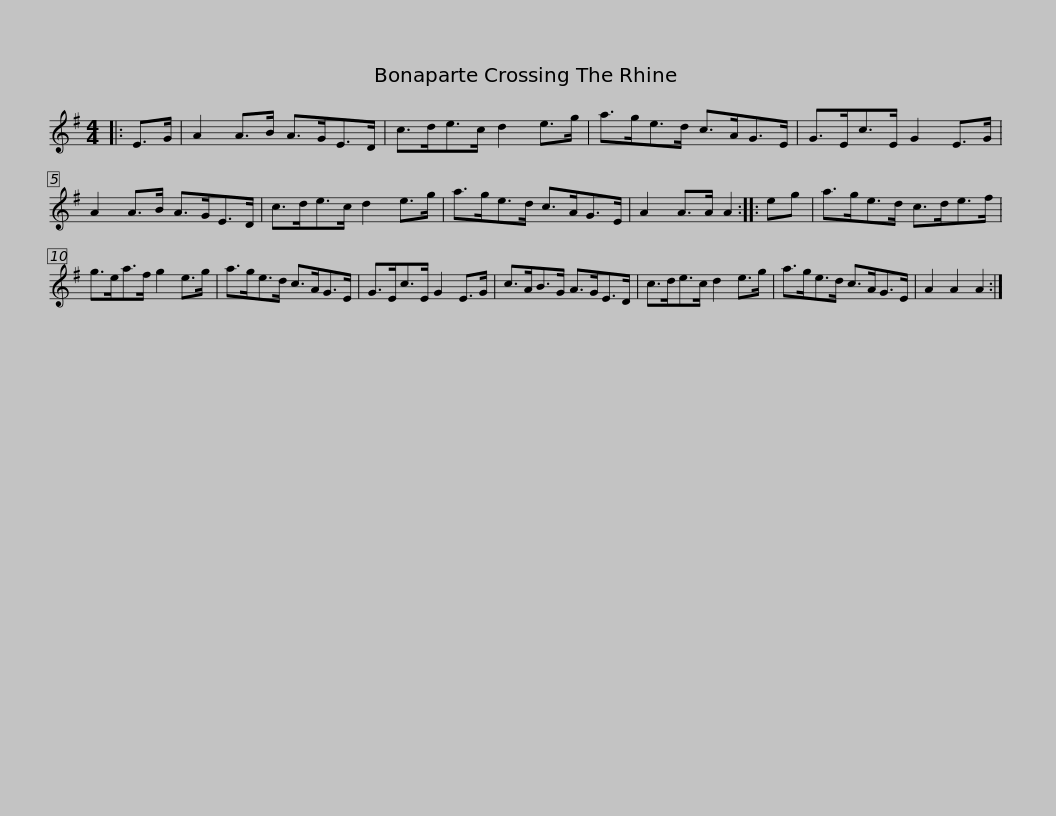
X:1
L:1/8
M:4/4
I:linebreak $
K:G
V:1 treble
V:1
|: E>G | A2 A>B A>GE>D | c>de>c d2 e>g | a>ge>d c>AG>E | G>Ec>E G2 E>G |$ %5
 A2 A>B A>GE>D | c>de>c d2 e>g | a>ge>d c>AG>E | A2 A>A A2 :: eg | %10
 a>ge>d c>de>f |$ g>ea>f g2 e>g | a>ge>d c>AG>E | G>Ec>E G2 E>G | c>AB>G A>GE>D | %15
 c>de>c d2 e>g |$ a>ge>d c>AG>E | A2 A2 A2 :| %18
